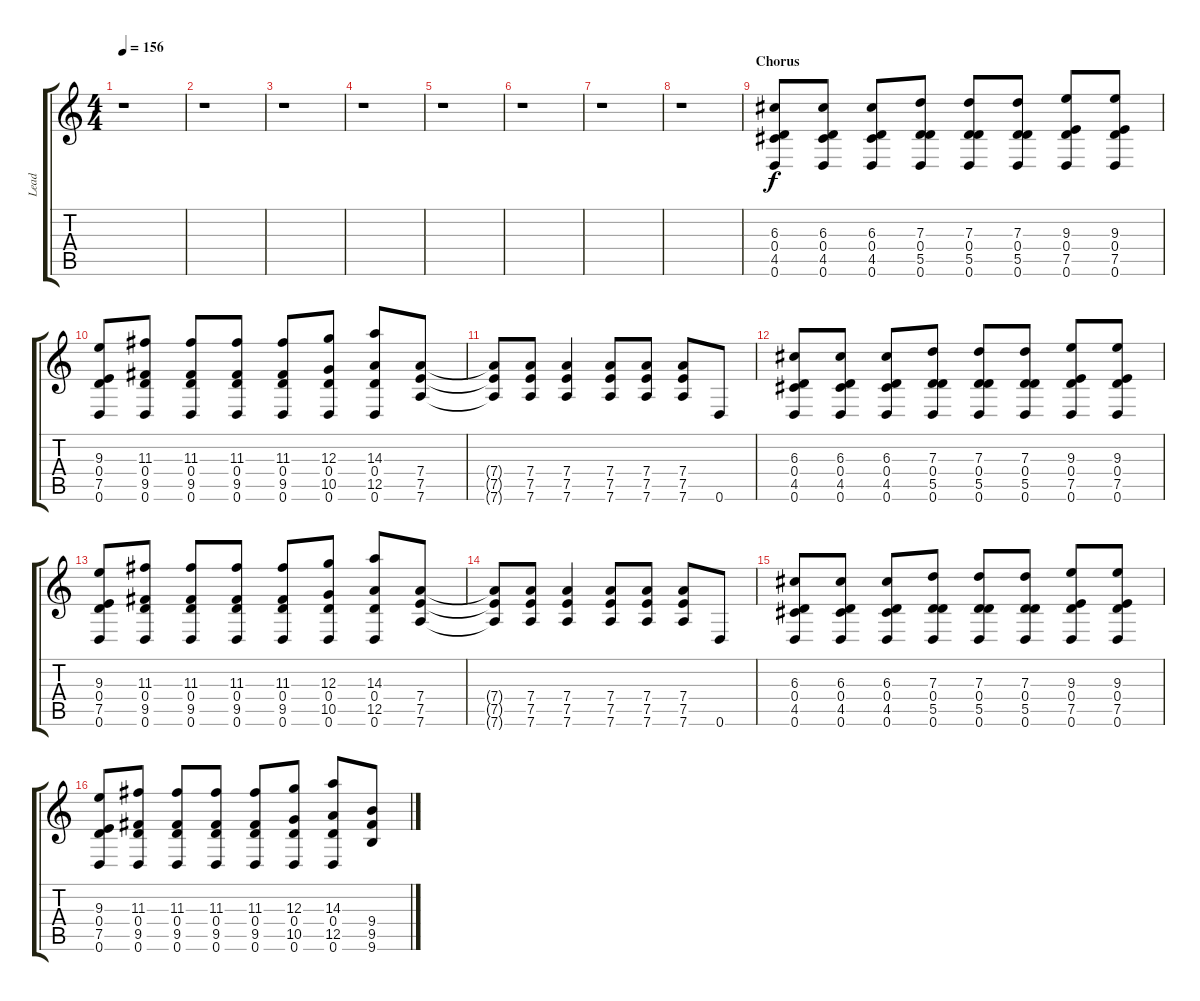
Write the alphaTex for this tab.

\track ("Lead" "Lead") {instrument distortionguitar}
\staff {score tabs}
\tuning (E4 B3 G3 D3 A2 D2) {hide}
\ts (4 4)
\tempo 156
\clef g2
\ks c
r.1{dy f} |
r.1 |
r.1 |
r.1 |
r.1 |
r.1 |
r.1 |
r.1 |
\section ("" "Chorus")
(6.3 0.4 4.5 0.6).8 (6.3 0.4 4.5 0.6).8 (6.3 0.4 4.5 0.6).8 (7.3 0.4 5.5 0.6).8 (7.3 0.4 5.5 0.6).8 (7.3 0.4 5.5 0.6).8 (9.3 0.4 7.5 0.6).8 (9.3 0.4 7.5 0.6).8 |
(9.3 0.4 7.5 0.6).8 (11.3 0.4 9.5 0.6).8 (11.3 0.4 9.5 0.6).8 (11.3 0.4 9.5 0.6).8 (11.3 0.4 9.5 0.6).8 (12.3 0.4 10.5 0.6).8 (14.3 0.4 12.5 0.6).8 (7.4 7.5 7.6).8 |
(7.4{t} 7.5{t} 7.6{t}).8 (7.4 7.5 7.6).8 (7.4 7.5 7.6).4 (7.4 7.5 7.6).8 (7.4 7.5 7.6).8 (7.4 7.5 7.6).8 0.6.8 |
(6.3 0.4 4.5 0.6).8 (6.3 0.4 4.5 0.6).8 (6.3 0.4 4.5 0.6).8 (7.3 0.4 5.5 0.6).8 (7.3 0.4 5.5 0.6).8 (7.3 0.4 5.5 0.6).8 (9.3 0.4 7.5 0.6).8 (9.3 0.4 7.5 0.6).8 |
(9.3 0.4 7.5 0.6).8 (11.3 0.4 9.5 0.6).8 (11.3 0.4 9.5 0.6).8 (11.3 0.4 9.5 0.6).8 (11.3 0.4 9.5 0.6).8 (12.3 0.4 10.5 0.6).8 (14.3 0.4 12.5 0.6).8 (7.4 7.5 7.6).8 |
(7.4{t} 7.5{t} 7.6{t}).8 (7.4 7.5 7.6).8 (7.4 7.5 7.6).4 (7.4 7.5 7.6).8 (7.4 7.5 7.6).8 (7.4 7.5 7.6).8 0.6.8 |
(6.3 0.4 4.5 0.6).8 (6.3 0.4 4.5 0.6).8 (6.3 0.4 4.5 0.6).8 (7.3 0.4 5.5 0.6).8 (7.3 0.4 5.5 0.6).8 (7.3 0.4 5.5 0.6).8 (9.3 0.4 7.5 0.6).8 (9.3 0.4 7.5 0.6).8 |
(9.3 0.4 7.5 0.6).8 (11.3 0.4 9.5 0.6).8 (11.3 0.4 9.5 0.6).8 (11.3 0.4 9.5 0.6).8 (11.3 0.4 9.5 0.6).8 (12.3 0.4 10.5 0.6).8 (14.3 0.4 12.5 0.6).8 (9.4 9.5 9.6).8
